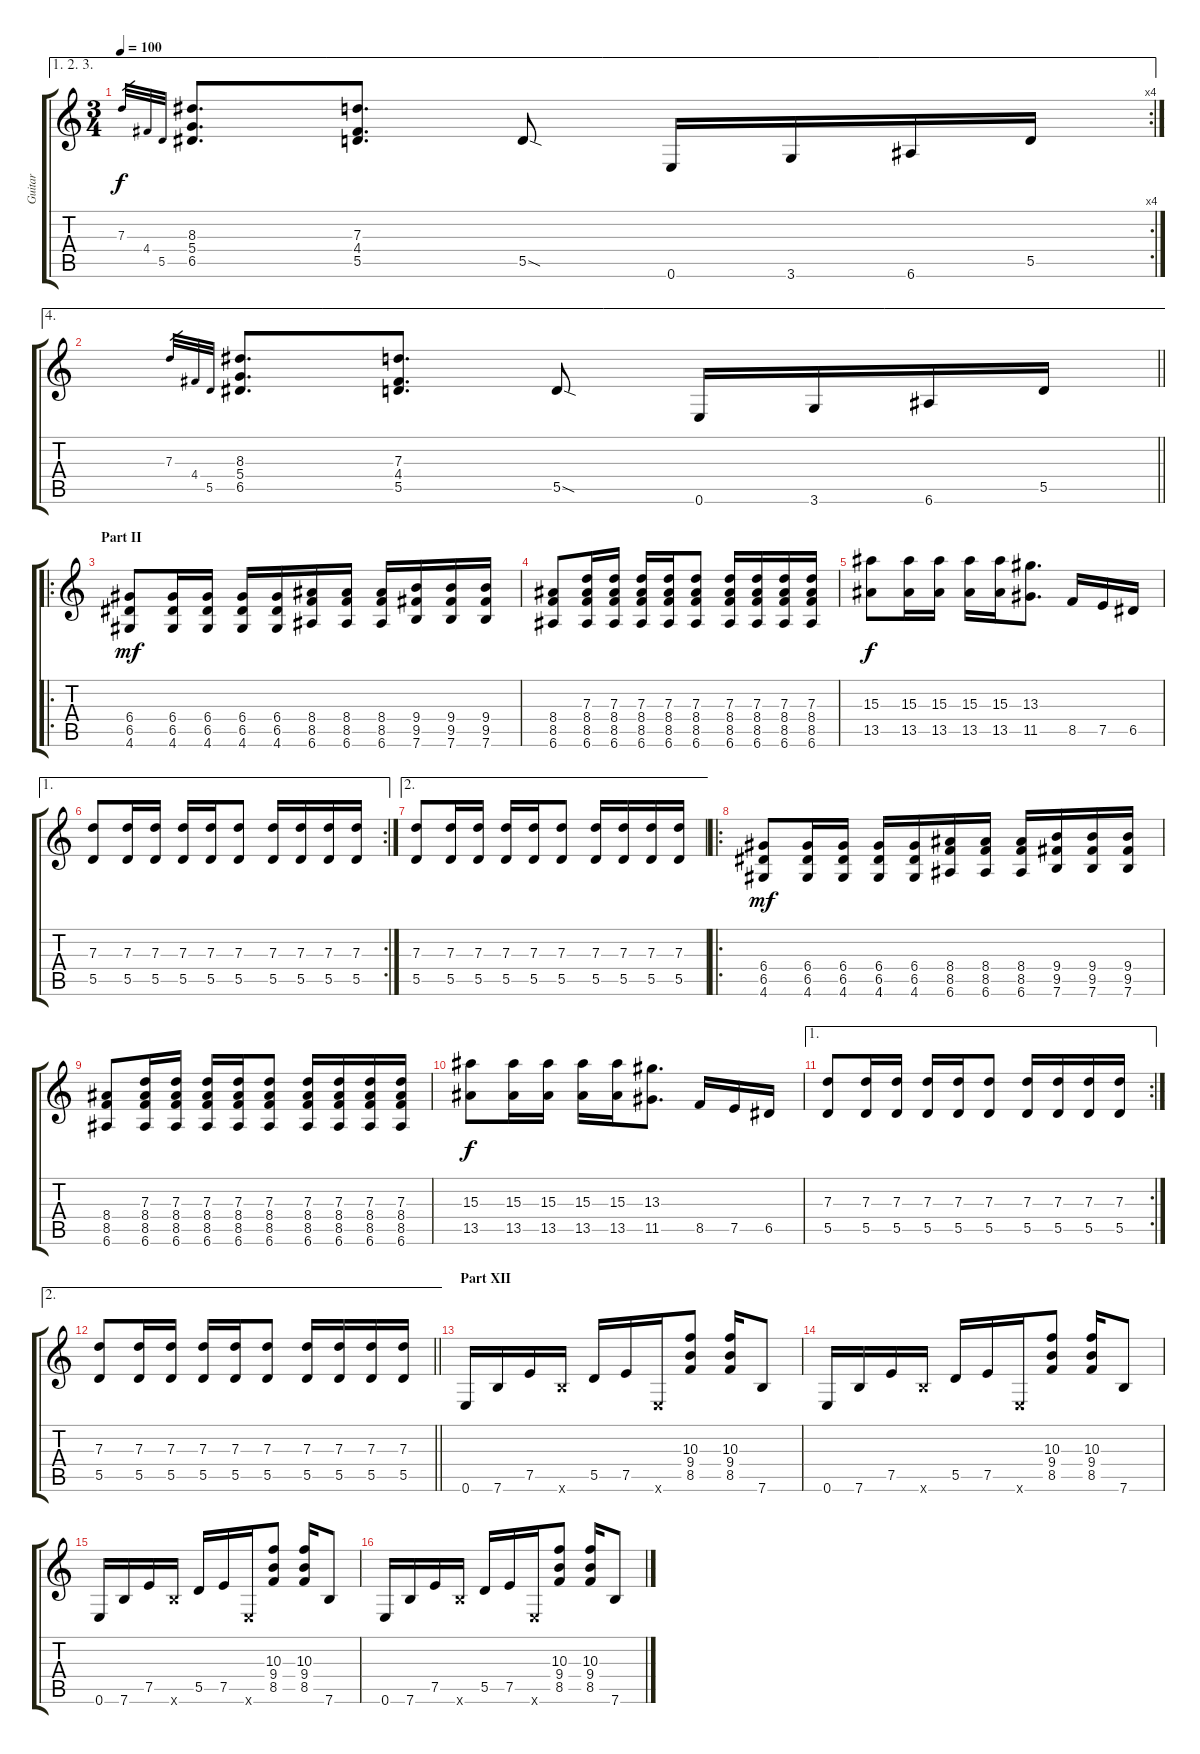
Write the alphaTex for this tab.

\track ("Guitar" "Guitar") {instrument distortionguitar}
\staff {score tabs}
\tuning (E4 B3 G3 D3 A2 E2) {hide}
\ae (1 2 3)
\rc 4
\ts (3 4)
\tempo 100
\clef g2
\ks c
7.3.32{gr dy f} 4.4.32{gr} 5.5.32{gr} (8.3 5.4 6.5).8{d} (7.3 4.4 5.5).8{d} 5.5{sod}.8 0.6.16 3.6.16 6.6.16 5.5.16 |
\ae 4
\barLineRight lightlight
7.3.32{gr} 4.4.32{gr} 5.5.32{gr} (8.3 5.4 6.5).8{d} (7.3 4.4 5.5).8{d} 5.5{sod}.8 0.6.16 3.6.16 6.6.16 5.5.16 |
\ro
\section ("" "Part II")
(6.4 6.5 4.6).8{dy mf} (6.4 6.5 4.6).16 (6.4 6.5 4.6).16 (6.4 6.5 4.6).16 (6.4 6.5 4.6).16 (8.4 8.5 6.6).16 (8.4 8.5 6.6).16 (8.4 8.5 6.6).16 (9.4 9.5 7.6).16 (9.4 9.5 7.6).16 (9.4 9.5 7.6).16 |
(8.4 8.5 6.6).8 (7.3 8.4 8.5 6.6).16 (7.3 8.4 8.5 6.6).16 (7.3 8.4 8.5 6.6).16 (7.3 8.4 8.5 6.6).16 (7.3 8.4 8.5 6.6).8 (7.3 8.4 8.5 6.6).16 (7.3 8.4 8.5 6.6).16 (7.3 8.4 8.5 6.6).16 (7.3 8.4 8.5 6.6).16 |
(15.3 13.5).8{dy f} (15.3 13.5).16 (15.3 13.5).16 (15.3 13.5).16 (15.3 13.5).16 (13.3 11.5).8{d} 8.5.16 7.5.16 6.5.16 |
\ae 1
\rc 2
(7.3 5.5).8 (7.3 5.5).16 (7.3 5.5).16 (7.3 5.5).16 (7.3 5.5).16 (7.3 5.5).8 (7.3 5.5).16 (7.3 5.5).16 (7.3 5.5).16 (7.3 5.5).16 |
\ae 2
(7.3 5.5).8 (7.3 5.5).16 (7.3 5.5).16 (7.3 5.5).16 (7.3 5.5).16 (7.3 5.5).8 (7.3 5.5).16 (7.3 5.5).16 (7.3 5.5).16 (7.3 5.5).16 |
\ro
(6.4 6.5 4.6).8{dy mf} (6.4 6.5 4.6).16 (6.4 6.5 4.6).16 (6.4 6.5 4.6).16 (6.4 6.5 4.6).16 (8.4 8.5 6.6).16 (8.4 8.5 6.6).16 (8.4 8.5 6.6).16 (9.4 9.5 7.6).16 (9.4 9.5 7.6).16 (9.4 9.5 7.6).16 |
(8.4 8.5 6.6).8 (7.3 8.4 8.5 6.6).16 (7.3 8.4 8.5 6.6).16 (7.3 8.4 8.5 6.6).16 (7.3 8.4 8.5 6.6).16 (7.3 8.4 8.5 6.6).8 (7.3 8.4 8.5 6.6).16 (7.3 8.4 8.5 6.6).16 (7.3 8.4 8.5 6.6).16 (7.3 8.4 8.5 6.6).16 |
(15.3 13.5).8{dy f} (15.3 13.5).16 (15.3 13.5).16 (15.3 13.5).16 (15.3 13.5).16 (13.3 11.5).8{d} 8.5.16 7.5.16 6.5.16 |
\ae 1
\rc 2
(7.3 5.5).8 (7.3 5.5).16 (7.3 5.5).16 (7.3 5.5).16 (7.3 5.5).16 (7.3 5.5).8 (7.3 5.5).16 (7.3 5.5).16 (7.3 5.5).16 (7.3 5.5).16 |
\ae 2
\barLineRight lightlight
(7.3 5.5).8 (7.3 5.5).16 (7.3 5.5).16 (7.3 5.5).16 (7.3 5.5).16 (7.3 5.5).8 (7.3 5.5).16 (7.3 5.5).16 (7.3 5.5).16 (7.3 5.5).16 |
\section ("" "Part XII")
0.6.16 7.6.16 7.5.16 7.6{x}.16 5.5.16 7.5.16 0.6{x}.16 (10.3 9.4 8.5).8 (10.3 9.4 8.5).16 7.6.8 |
0.6.16 7.6.16 7.5.16 7.6{x}.16 5.5.16 7.5.16 0.6{x}.16 (10.3 9.4 8.5).8 (10.3 9.4 8.5).16 7.6.8 |
0.6.16 7.6.16 7.5.16 7.6{x}.16 5.5.16 7.5.16 0.6{x}.16 (10.3 9.4 8.5).8 (10.3 9.4 8.5).16 7.6.8 |
0.6.16 7.6.16 7.5.16 7.6{x}.16 5.5.16 7.5.16 0.6{x}.16 (10.3 9.4 8.5).8 (10.3 9.4 8.5).16 7.6.8
